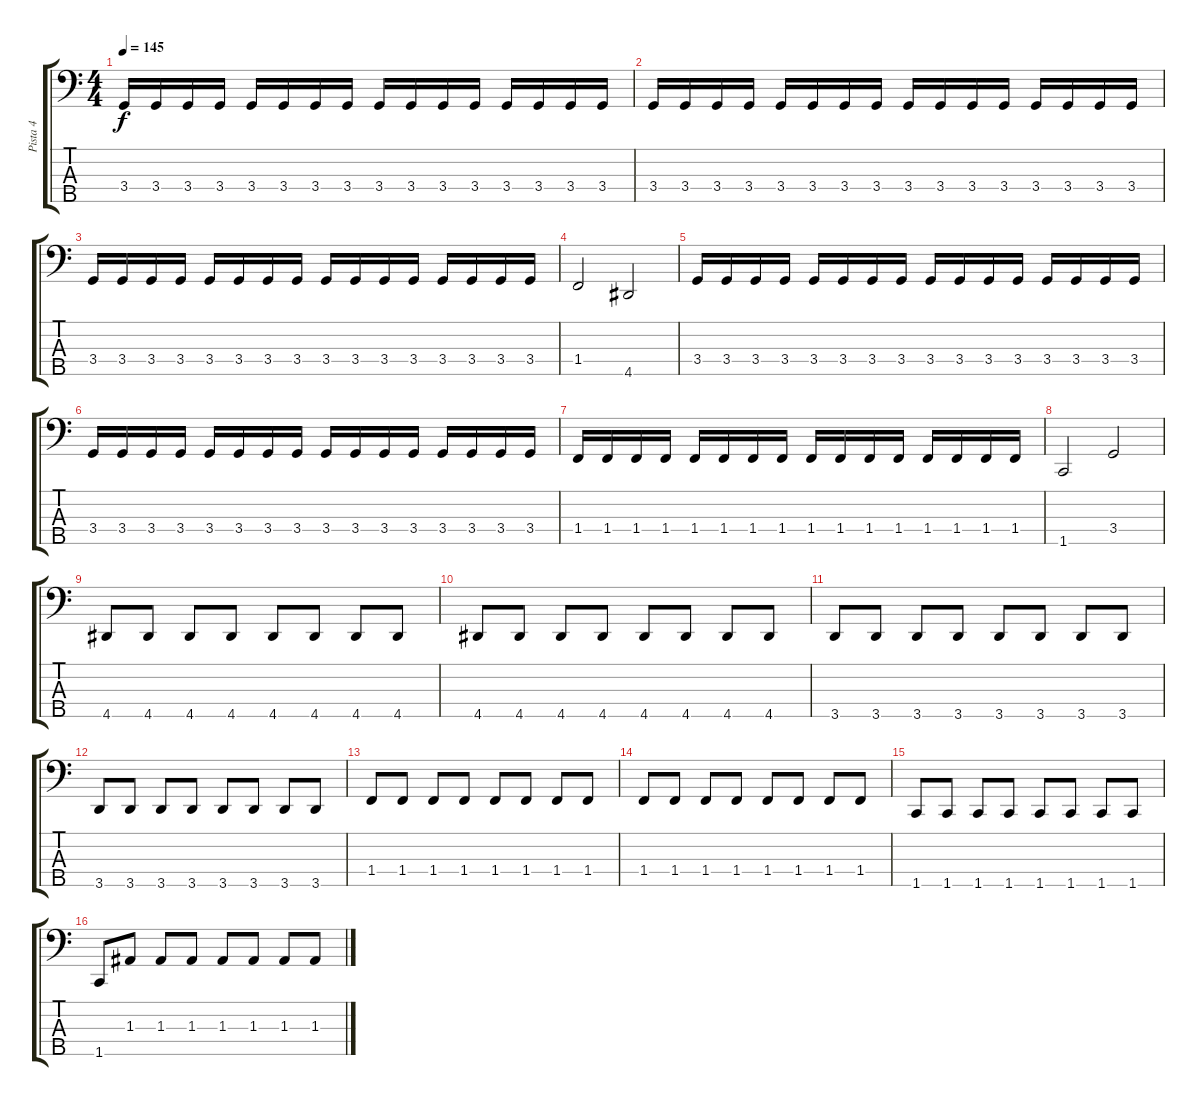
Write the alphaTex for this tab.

\track ("Pista 4" "Pista 4") {instrument electricbassfinger}
\staff {score tabs}
\tuning (G2 D2 A1 E1 B0) {hide}
\ts (4 4)
\tempo 145
\clef f4
\ks c
3.4.16{dy f} 3.4.16 3.4.16 3.4.16 3.4.16 3.4.16 3.4.16 3.4.16 3.4.16 3.4.16 3.4.16 3.4.16 3.4.16 3.4.16 3.4.16 3.4.16 |
3.4.16 3.4.16 3.4.16 3.4.16 3.4.16 3.4.16 3.4.16 3.4.16 3.4.16 3.4.16 3.4.16 3.4.16 3.4.16 3.4.16 3.4.16 3.4.16 |
3.4.16 3.4.16 3.4.16 3.4.16 3.4.16 3.4.16 3.4.16 3.4.16 3.4.16 3.4.16 3.4.16 3.4.16 3.4.16 3.4.16 3.4.16 3.4.16 |
1.4.2 4.5.2 |
3.4.16 3.4.16 3.4.16 3.4.16 3.4.16 3.4.16 3.4.16 3.4.16 3.4.16 3.4.16 3.4.16 3.4.16 3.4.16 3.4.16 3.4.16 3.4.16 |
3.4.16 3.4.16 3.4.16 3.4.16 3.4.16 3.4.16 3.4.16 3.4.16 3.4.16 3.4.16 3.4.16 3.4.16 3.4.16 3.4.16 3.4.16 3.4.16 |
1.4.16 1.4.16 1.4.16 1.4.16 1.4.16 1.4.16 1.4.16 1.4.16 1.4.16 1.4.16 1.4.16 1.4.16 1.4.16 1.4.16 1.4.16 1.4.16 |
1.5.2 3.4.2 |
4.5.8 4.5.8 4.5.8 4.5.8 4.5.8 4.5.8 4.5.8 4.5.8 |
4.5.8 4.5.8 4.5.8 4.5.8 4.5.8 4.5.8 4.5.8 4.5.8 |
3.5.8 3.5.8 3.5.8 3.5.8 3.5.8 3.5.8 3.5.8 3.5.8 |
3.5.8 3.5.8 3.5.8 3.5.8 3.5.8 3.5.8 3.5.8 3.5.8 |
1.4.8 1.4.8 1.4.8 1.4.8 1.4.8 1.4.8 1.4.8 1.4.8 |
1.4.8 1.4.8 1.4.8 1.4.8 1.4.8 1.4.8 1.4.8 1.4.8 |
1.5.8 1.5.8 1.5.8 1.5.8 1.5.8 1.5.8 1.5.8 1.5.8 |
1.5.8 1.3.8 1.3.8 1.3.8 1.3.8 1.3.8 1.3.8 1.3.8
